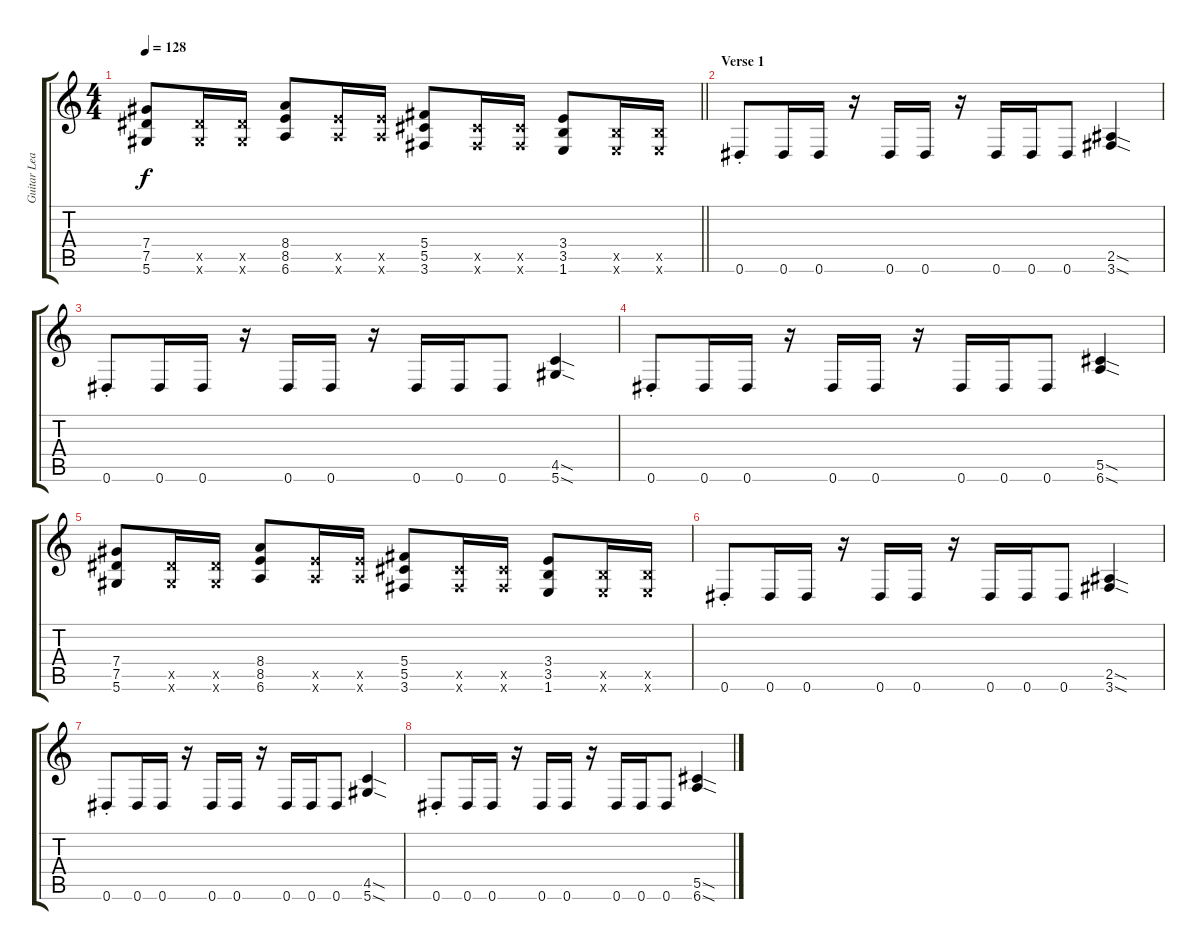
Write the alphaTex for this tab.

\track ("Guitar Lead" "Guitar Lea") {instrument distortionguitar}
\staff {score tabs}
\tuning (Eb4 Bb3 Gb3 Db3 Ab2 Eb2) {hide}
\ts (4 4)
\tempo 128
\clef g2
\barLineRight lightlight
\ks c
(7.4 7.5 5.6).8{dy f} (7.5{x} 5.6{x}).16 (7.5{x} 5.6{x}).16 (8.4 8.5 6.6).8 (8.5{x} 6.6{x}).16 (8.5{x} 6.6{x}).16 (5.4 5.5 3.6).8 (5.5{x} 3.6{x}).16 (5.5{x} 3.6{x}).16 (3.4 3.5 1.6).8 (3.5{x} 1.6{x}).16 (3.5{x} 1.6{x}).16 |
\section ("" "Verse 1")
0.6{st}.8 0.6.16 0.6.16 r.16 0.6.16 0.6.16 r.16 0.6.16 0.6.16 0.6.8 (2.5{sod} 3.6{sod}).4 |
0.6{st}.8 0.6.16 0.6.16 r.16 0.6.16 0.6.16 r.16 0.6.16 0.6.16 0.6.8 (4.5{sod} 5.6{sod}).4 |
0.6{st}.8 0.6.16 0.6.16 r.16 0.6.16 0.6.16 r.16 0.6.16 0.6.16 0.6.8 (5.5{sod} 6.6{sod}).4 |
(7.4 7.5 5.6).8 (7.5{x} 5.6{x}).16 (7.5{x} 5.6{x}).16 (8.4 8.5 6.6).8 (8.5{x} 6.6{x}).16 (8.5{x} 6.6{x}).16 (5.4 5.5 3.6).8 (5.5{x} 3.6{x}).16 (5.5{x} 3.6{x}).16 (3.4 3.5 1.6).8 (3.5{x} 1.6{x}).16 (3.5{x} 1.6{x}).16 |
0.6{st}.8 0.6.16 0.6.16 r.16 0.6.16 0.6.16 r.16 0.6.16 0.6.16 0.6.8 (2.5{sod} 3.6{sod}).4 |
0.6{st}.8 0.6.16 0.6.16 r.16 0.6.16 0.6.16 r.16 0.6.16 0.6.16 0.6.8 (4.5{sod} 5.6{sod}).4 |
0.6{st}.8 0.6.16 0.6.16 r.16 0.6.16 0.6.16 r.16 0.6.16 0.6.16 0.6.8 (5.5{sod} 6.6{sod}).4
